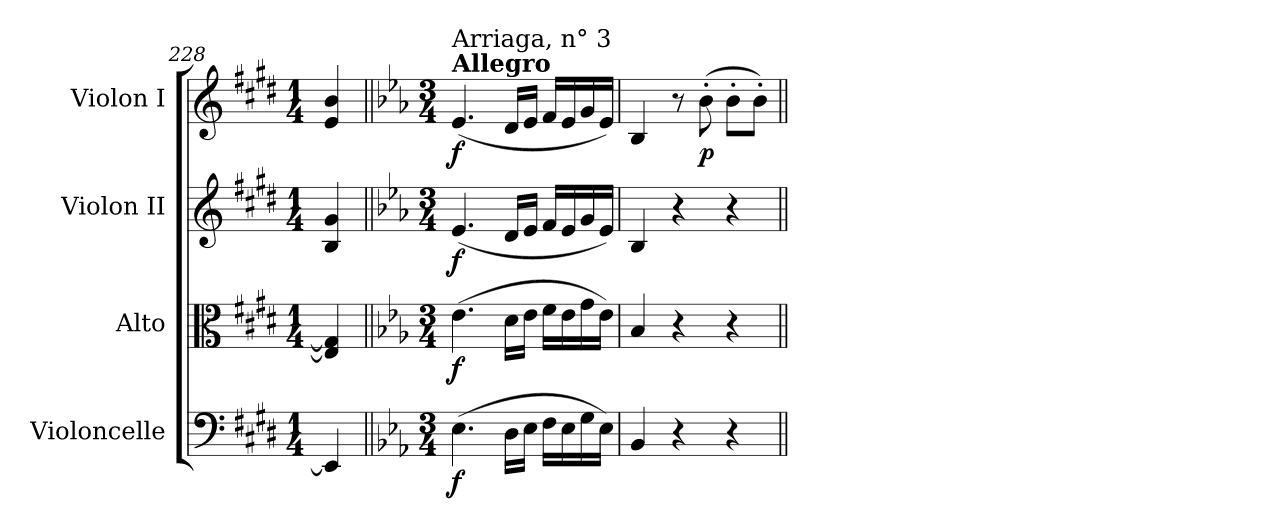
**kern	**dynam	**kern	**dynam	**kern	**dynam	**kern	**dynam
*part4	*part4	*part3	*part3	*part2	*part2	*part1	*part1
*staff4	*staff4	*staff3	*staff3	*staff2	*staff2	*staff1	*staff1
*I"Violoncelle	*	*I"Alto	*	*I"Violon II	*	*I"Violon I	*
*I'Vc.	*	*I'Alt.	*	*I'Vln. II	*	*I'Vln. I	*
*clefF4	*	*clefC3	*	*clefG2	*	*clefG2	*
*k[f#c#g#d#]	*	*k[f#c#g#d#]	*	*k[f#c#g#d#]	*	*k[f#c#g#d#]	*
*E:	*	*E:	*	*E:	*	*E:	*
*M1/4	*	*M1/4	*	*M1/4	*	*M1/4	*
=228	=228	=228	=228	=228	=228	=228	=228
4EE/]	.	4G#/] 4E/]	.	4g#/ 4B/	.	4b/ 4e/	.
!!LO:LB:g=z
=229||	=229||	=229||	=229||	=229||	=229||	=229||	=229||
!!LO:REH:place=s1:a:t=115
*k[b-e-a-]	*	*k[b-e-a-]	*	*k[b-e-a-]	*	*k[b-e-a-]	*
*E-:	*	*E-:	*	*E-:	*	*E-:	*
*M3/4	*	*M3/4	*	*M3/4	*	*M3/4	*
*	*	*	*	*	*	*MM152	*
!	!	!	!	!	!	!LO:TX:a:B:t=Allegro	!
!	!	!	!	!	!	!LO:TX:a:t=Arriaga, n° 3	!
!	!LO:DY:b	!	!LO:DY:b	!	!LO:DY:b	!	!LO:DY:b
(4.E-\	f	(4.e-\	f	(4.e-/	f	(4.e-/	f
16D\LL	.	16d\LL	.	16d/LL	.	16d/LL	.
16E-\JJ	.	16e-\JJ	.	16e-/JJ	.	16e-/JJ	.
16F\LL	.	16f\LL	.	16f/LL	.	16f/LL	.
16E-\	.	16e-\	.	16e-/	.	16e-/	.
16G\	.	16g\	.	16g/	.	16g/	.
16E-\JJ)	.	16e-\JJ)	.	16e-/JJ)	.	16e-/JJ)	.
=230	=230	=230	=230	=230	=230	=230	=230
4BB-/	.	4B-/	.	4B-/	.	4B-/	.
4r	.	4r	.	4r	.	8r	.
!	!	!	!	!	!	!	!LO:DY:b
.	.	.	.	.	.	(8b-'>\	p
4r	.	4r	.	4r	.	8b-'>\L	.
.	.	.	.	.	.	8b-'>\J)	.
=||	=||	=||	=||	=||	=||	=||	=||
*-	*-	*-	*-	*-	*-	*-	*-
